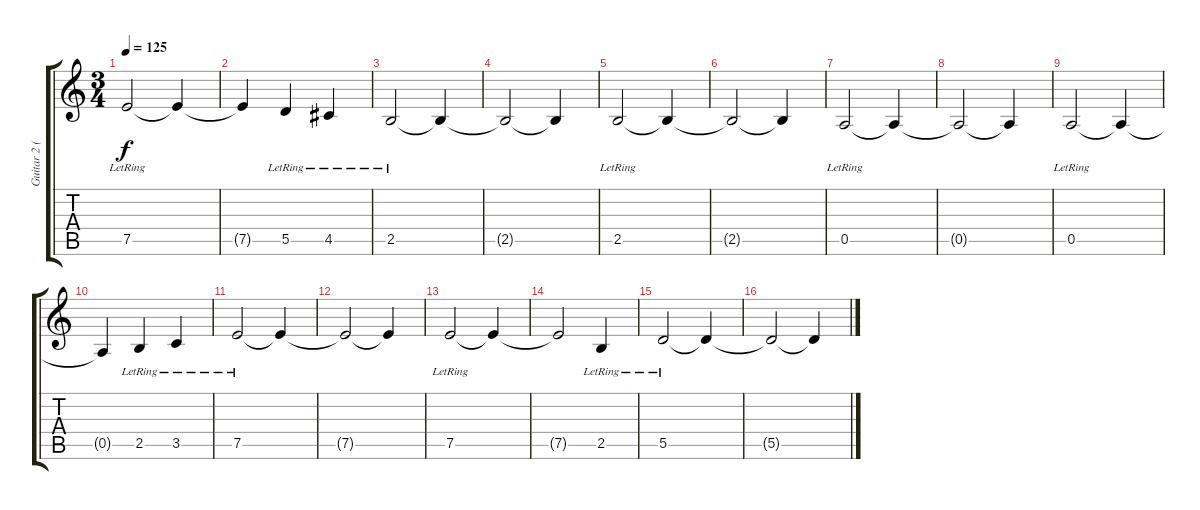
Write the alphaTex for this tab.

\track ("Guitar 2 (mainly bass)" "Guitar 2 (") {instrument acousticguitarnylon}
\staff {score tabs}
\tuning (E4 B3 G3 D3 A2 E2) {hide}
\ts (3 4)
\tempo 125
\clef g2
\ks c
7.5{lr}.2{dy f} 7.5{t}.4 |
7.5{t}.4 5.5{lr}.4 4.5{lr}.4 |
2.5{lr}.2 2.5{t}.4 |
2.5{t}.2 2.5{t}.4 |
2.5{lr}.2 2.5{t}.4 |
2.5{t}.2 2.5{t}.4 |
0.5{lr}.2 0.5{t}.4 |
0.5{t}.2 0.5{t}.4 |
0.5{lr}.2 0.5{t}.4 |
0.5{t}.4 2.5{lr}.4 3.5{lr}.4 |
7.5{lr}.2 7.5{t}.4 |
7.5{t}.2 7.5{t}.4 |
7.5{lr}.2 7.5{t}.4 |
7.5{t}.2 2.5{lr}.4 |
5.5{lr}.2 5.5{t}.4 |
5.5{t}.2 5.5{t}.4
